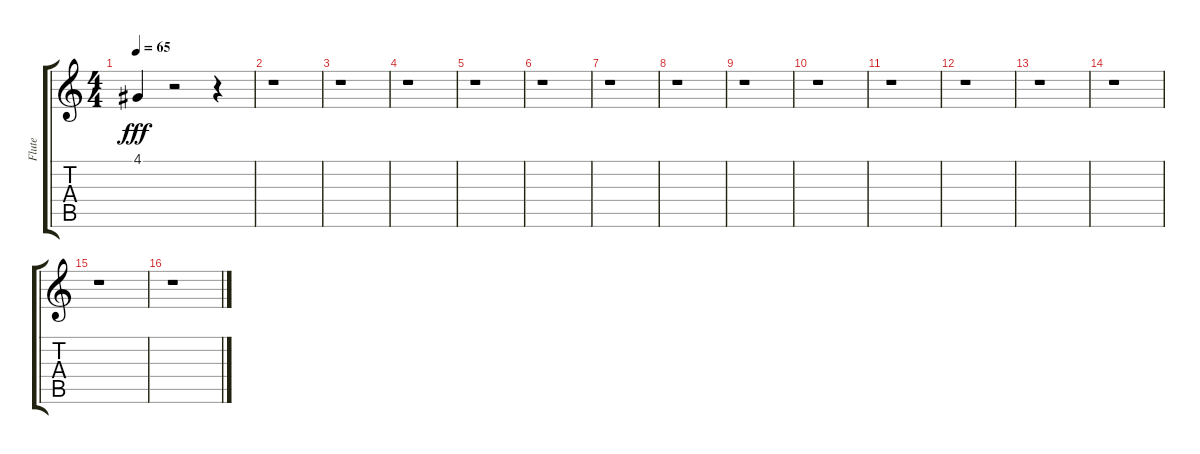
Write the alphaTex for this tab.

\track ("Flute" "Flute") {instrument piccolo}
\staff {score tabs}
\tuning (E4 B3 G3 D3 A2 E2) {hide}
\ts (4 4)
\tempo 65
\clef g2
\ks c
4.1.4{dy fff} r.2 r.4 |
r.1 |
r.1 |
r.1 |
r.1 |
r.1 |
r.1 |
r.1 |
r.1 |
r.1 |
r.1 |
r.1 |
r.1 |
r.1 |
r.1 |
r.1
